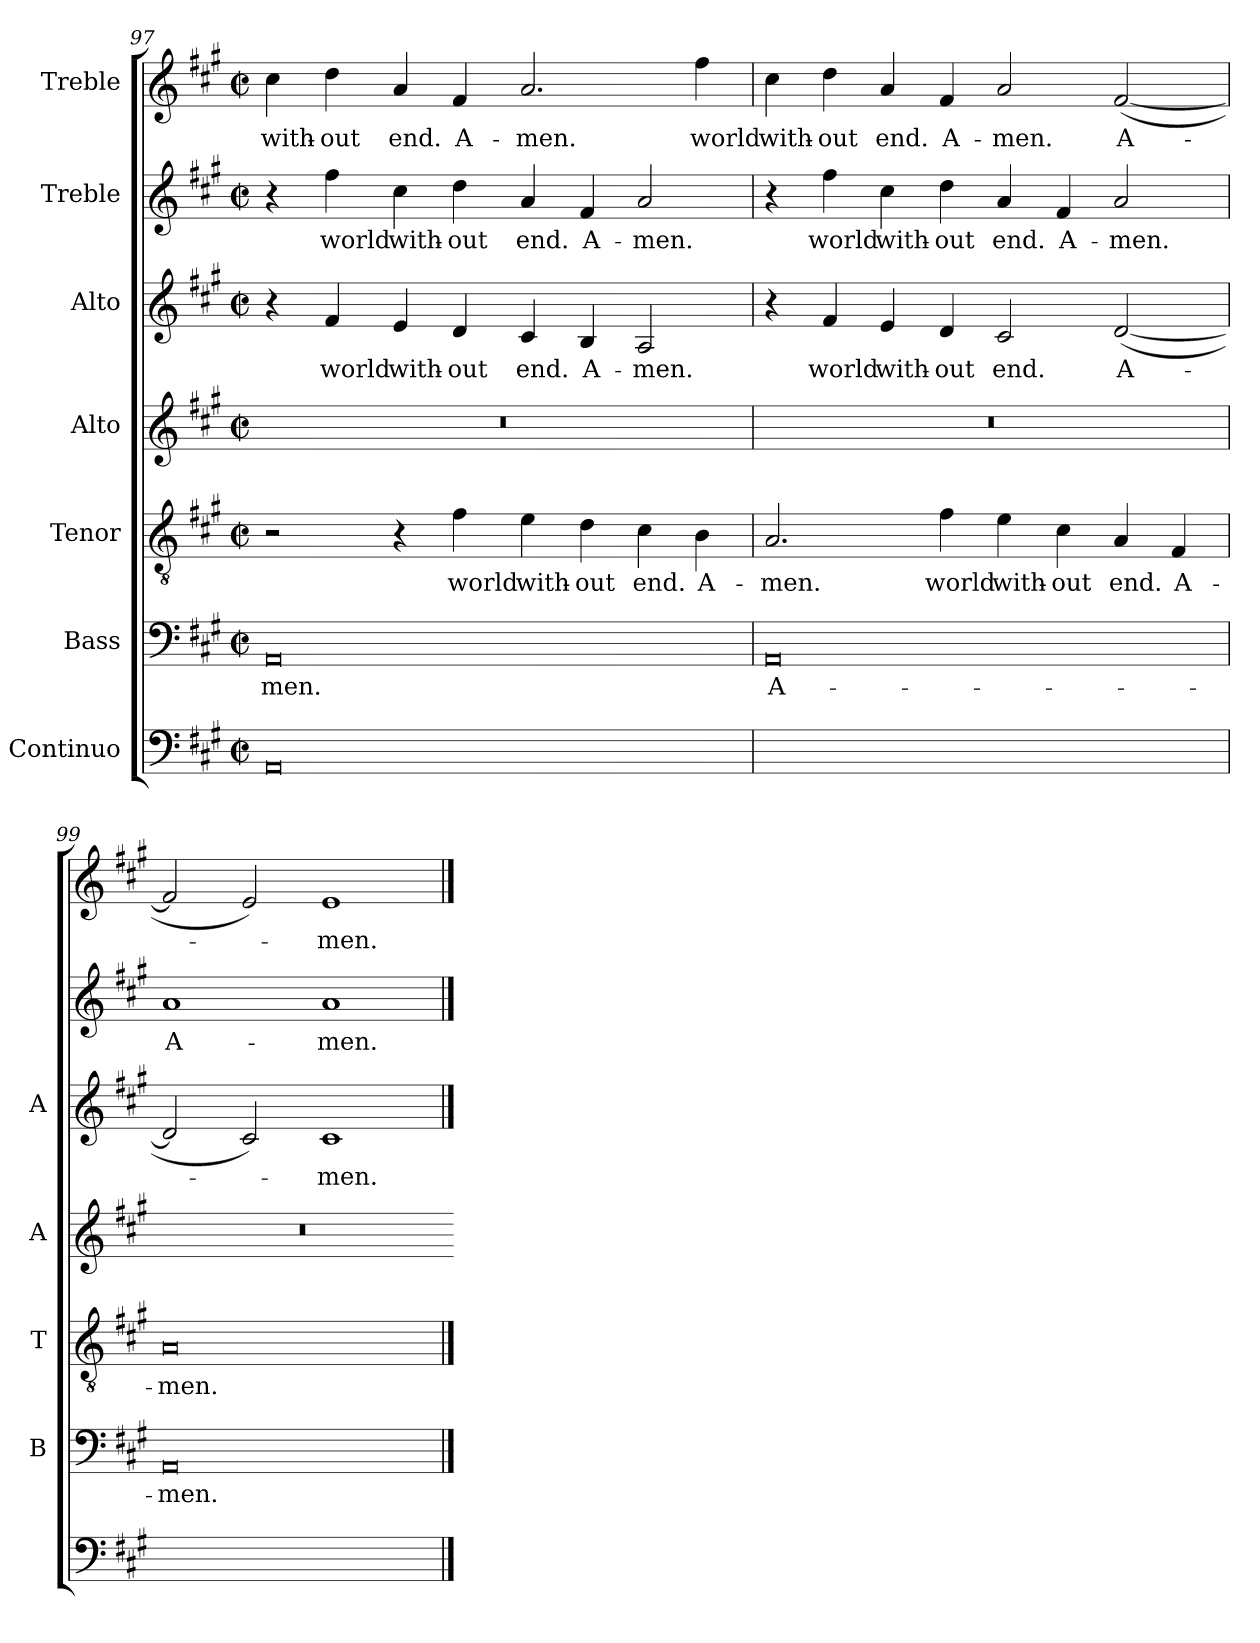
**kern	**text	**text	**kern	**text	**kern	**text	**kern	**kern	**text	**kern	**text	**kern	**text
*part7	*part7	*part7	*part6	*part6	*part5	*part5	*part4	*part3	*part3	*part2	*part2	*part1	*part1
*staff7	*staff7	*staff7	*staff6	*staff6	*staff5	*staff5	*staff4	*staff3	*staff3	*staff2	*staff2	*staff1	*staff1
*I"Continuo	*	*	*I"Bass	*	*I"Tenor	*	*I"Alto	*I"Alto	*	*I"Treble	*	*I"Treble	*
*	*	*	*I'B	*	*I'T	*	*I'A	*I'A	*	*	*	*	*
!!LO:LB:g=z
*clefF4	*	*	*clefF4	*	*clefGv2	*	*clefG2	*clefG2	*	*clefG2	*	*clefG2	*
*k[f#c#g#]	*	*	*k[f#c#g#]	*	*k[f#c#g#]	*	*k[f#c#g#]	*k[f#c#g#]	*	*k[f#c#g#]	*	*k[f#c#g#]	*
*A:	*	*	*A:	*	*A:	*	*A:	*A:	*	*A:	*	*A:	*
*M4/2	*	*	*M4/2	*	*M4/2	*	*M4/2	*M4/2	*	*M4/2	*	*M4/2	*
*met(c|)	*	*	*met(c|)	*	*met(c|)	*	*met(c|)	*met(c|)	*	*met(c|)	*	*met(c|)	*
=97	=97	=97	=97	=97	=97	=97	=97	=97	=97	=97	=97	=97	=97
!	!	!	!	!LO:LY:b	!	!	!	!	!	!	!	!	!LO:LY:b
0AA	.	.	0AA	men.	2r	.	0r	4r	.	4r	.	4cc#	with-
!	!	!	!	!	!	!	!	!	!LO:LY:b	!	!LO:LY:b	!	!LO:LY:b
.	.	.	.	.	.	.	.	4f#	world	4ff#	world	4dd	-out
!	!	!	!	!	!	!	!	!	!LO:LY:b	!	!LO:LY:b	!	!LO:LY:b
.	.	.	.	.	4r	.	.	4e	with-	4cc#	with-	4a	end.
!	!	!	!	!	!	!LO:LY:b	!	!	!LO:LY:b	!	!LO:LY:b	!	!LO:LY:b
.	.	.	.	.	4f#	world	.	4d	-out	4dd	-out	4f#	A-
!	!	!	!	!	!	!LO:LY:b	!	!	!LO:LY:b	!	!LO:LY:b	!	!LO:LY:b
.	.	.	.	.	4e	with-	.	4c#	end.	4a	end.	2.a	-men.
!	!	!	!	!	!	!LO:LY:b	!	!	!LO:LY:b	!	!LO:LY:b	!	!
.	.	.	.	.	4d	-out	.	4B	A-	4f#	A-	.	.
!	!	!	!	!	!	!LO:LY:b	!	!	!LO:LY:b	!	!LO:LY:b	!	!
.	.	.	.	.	4c#	end.	.	2A	-men.	2a	-men.	.	.
!	!	!	!	!	!	!LO:LY:b	!	!	!	!	!	!	!LO:LY:b
.	.	.	.	.	4B	A-	.	.	.	.	.	4ff#	world
=98	=98	=98	=98	=98	=98	=98	=98	=98	=98	=98	=98	=98	=98
!	!	!	!	!LO:LY:b	!	!LO:LY:b	!	!	!	!	!	!	!LO:LY:b
[1AAyy	.	.	0AA	A-	2.A	-men.	0r	4r	.	4r	.	4cc#	with-
!	!	!	!	!	!	!	!	!	!LO:LY:b	!	!LO:LY:b	!	!LO:LY:b
.	.	.	.	.	.	.	.	4f#	world	4ff#	world	4dd	-out
!	!	!	!	!	!	!	!	!	!LO:LY:b	!	!LO:LY:b	!	!LO:LY:b
.	.	.	.	.	.	.	.	4e	with-	4cc#	with-	4a	end.
!	!	!	!	!	!	!LO:LY:b	!	!	!LO:LY:b	!	!LO:LY:b	!	!LO:LY:b
.	.	.	.	.	4f#	world	.	4d	-out	4dd	-out	4f#	A-
!	!LO:LY:b	!LO:LY:b	!	!	!	!LO:LY:b	!	!	!LO:LY:b	!	!LO:LY:b	!	!LO:LY:b
2AAyy_	5	3	.	.	4e	with-	.	2c#	end.	4a	end.	2a	-men.
!	!	!	!	!	!	!LO:LY:b	!	!	!	!	!LO:LY:b	!	!
.	.	.	.	.	4c#	-out	.	.	.	4f#	A-	.	.
!	!LO:LY:b	!	!	!	!	!LO:LY:b	!	!	!LO:LY:b	!	!LO:LY:b	!	!LO:LY:b
2AAyy]	6	.	.	.	4A	end.	.	(<[2d	A-	2a	-men.	(<[2f#	A-
!	!	!	!	!	!	!LO:LY:b	!	!	!	!	!	!	!
.	.	.	.	.	4F#	A-	.	.	.	.	.	.	.
=99	=99	=99	=99	=99	=99	=99	=99	=99	=99	=99	=99	=99	=99
!	!LO:LY:b	!LO:LY:b	!	!LO:LY:b	!	!LO:LY:b	!	!	!	!	!LO:LY:b	!	!
[2AAyy	6	4	0AA	-men.	0A	-men.	0r	2d]	.	1a	A-	2f#]	.
!	!LO:LY:b	!LO:LY:b	!	!	!	!	!	!	!	!	!	!	!
2AAyy_	5	3	.	.	.	.	.	2c#)	.	.	.	2e)	.
!	!LO:LY:b	!LO:LY:b	!	!	!	!	!	!	!LO:LY:b	!	!LO:LY:b	!	!LO:LY:b
1AAyy]	5	3	.	.	.	.	.	1c#	men.	1a	-men.	1e	men.
==	==	==	==	==	==	==	=	==	==	==	==	==	==
*-	*-	*-	*-	*-	*-	*-	*-	*-	*-	*-	*-	*-	*-
